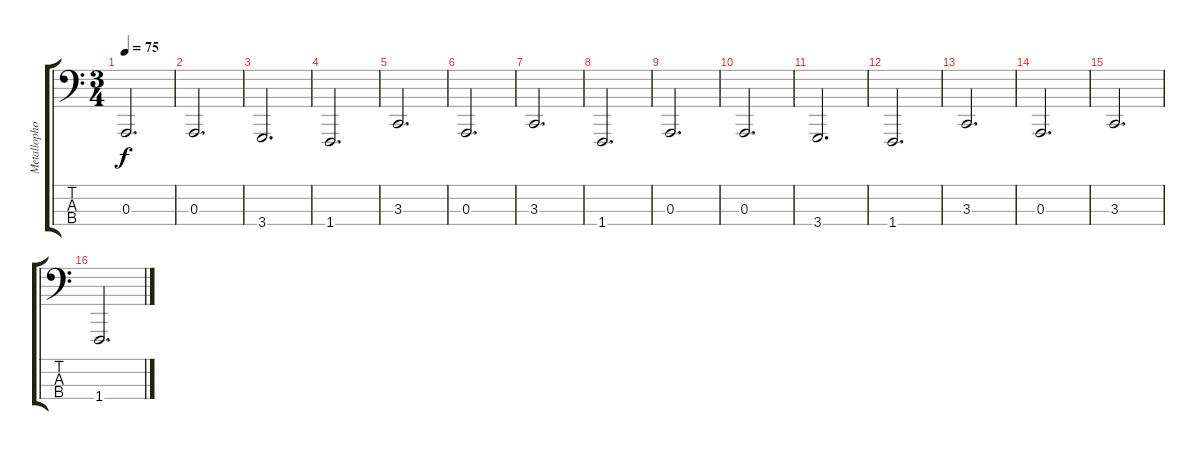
\track ("Metallophon" "Metallopho") {instrument taikodrum}
\staff {score tabs}
\tuning (G2 D2 A1 E1) {hide}
\ts (3 4)
\tempo 75
\clef f4
\ks c
0.3.2{d dy f} |
0.3.2{d} |
3.4.2{d} |
1.4.2{d} |
3.3.2{d} |
0.3.2{d} |
3.3.2{d} |
1.4.2{d} |
0.3.2{d} |
0.3.2{d} |
3.4.2{d} |
1.4.2{d} |
3.3.2{d} |
0.3.2{d} |
3.3.2{d} |
1.4.2{d}
